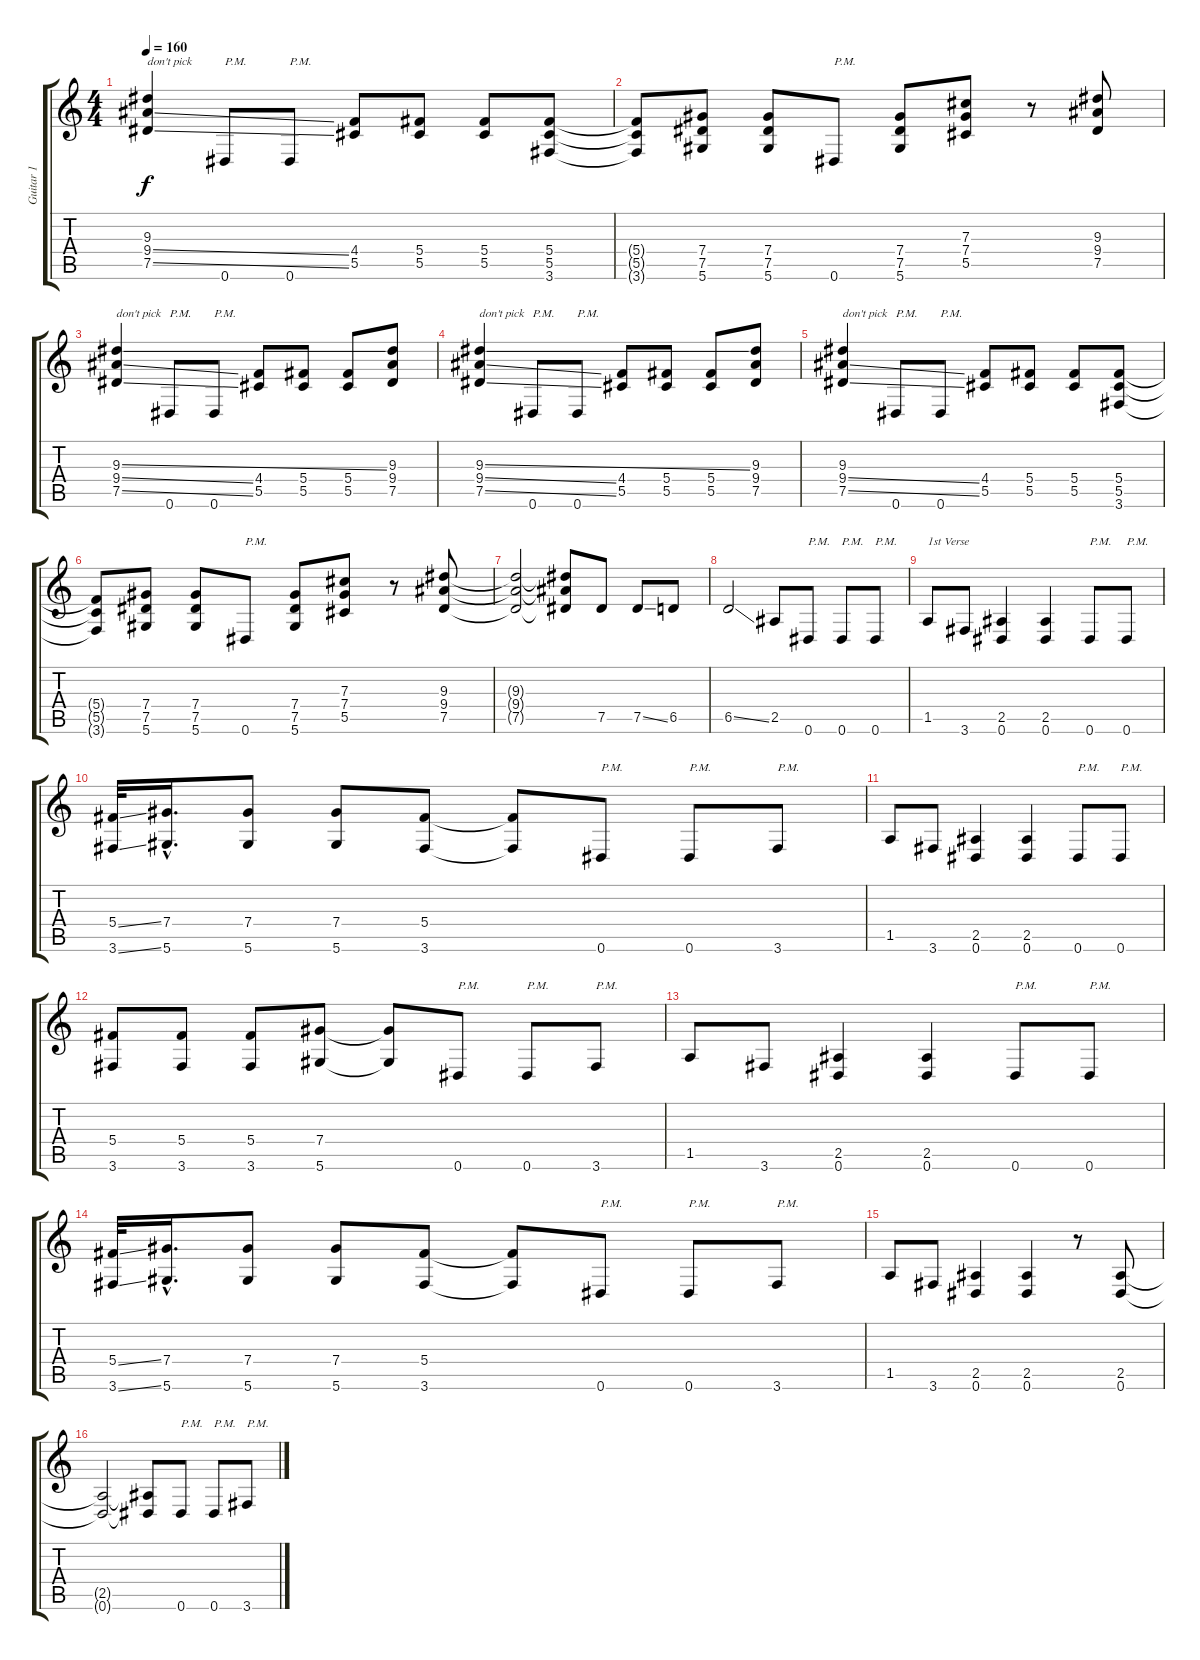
\track ("Guitar 1" "Guitar 1") {instrument distortionguitar}
\staff {score tabs}
\tuning (Eb4 Bb3 Gb3 Db3 Ab2 Eb2) {hide}
\ts (4 4)
\tempo 160
\clef g2
\ks c
(9.3 9.4{ss} 7.5{ss}).4{txt "don't pick" dy f} 0.6.8{txt "P.M."} 0.6.8{txt "P.M."} (4.4 5.5).8 (5.4 5.5).8 (5.4 5.5).8 (5.4 5.5 3.6).8 |
(5.4{t} 5.5{t} 3.6{t}).8 (7.4 7.5 5.6).8 (7.4 7.5 5.6).8 0.6.8{txt "P.M."} (7.4 7.5 5.6).8 (7.3 7.4 5.5).8 r.8 (9.3 9.4 7.5).8 |
(9.3{ss} 9.4{ss} 7.5{ss}).4{txt "don't pick"} 0.6.8{txt "P.M."} 0.6.8{txt "P.M."} (4.4 5.5).8 (5.4 5.5).8 (5.4 5.5).8 (9.3 9.4 7.5).8 |
(9.3{ss} 9.4{ss} 7.5{ss}).4{txt "don't pick"} 0.6.8{txt "P.M."} 0.6.8{txt "P.M."} (4.4 5.5).8 (5.4 5.5).8 (5.4 5.5).8 (9.3 9.4 7.5).8 |
(9.3 9.4{ss} 7.5{ss}).4{txt "don't pick"} 0.6.8{txt "P.M."} 0.6.8{txt "P.M."} (4.4 5.5).8 (5.4 5.5).8 (5.4 5.5).8 (5.4 5.5 3.6).8 |
(5.4{t} 5.5{t} 3.6{t}).8 (7.4 7.5 5.6).8 (7.4 7.5 5.6).8 0.6.8{txt "P.M."} (7.4 7.5 5.6).8 (7.3 7.4 5.5).8 r.8 (9.3 9.4 7.5).8 |
(9.3{t} 9.4{t} 7.5{t}).2 (9.3{t} 9.4{t} 7.5{t}).8 7.5.8 7.5{ss}.8 6.5.8 |
6.5{ss}.2 2.5.8 0.6.8{txt "P.M."} 0.6.8{txt "P.M."} 0.6.8{txt "P.M."} |
1.5.8{txt "1st Verse"} 3.6.8 (2.5 0.6).4 (2.5 0.6).4 0.6.8{txt "P.M."} 0.6.8{txt "P.M."} |
(5.4{ss} 3.6{ss}).32 (7.4{hac} 5.6{hac}).16{d} (7.4 5.6).8 (7.4 5.6).8 (5.4 3.6).8 (5.4{t} 3.6{t}).8 0.6.8{txt "P.M."} 0.6.8{txt "P.M."} 3.6.8{txt "P.M."} |
1.5.8 3.6.8 (2.5 0.6).4 (2.5 0.6).4 0.6.8{txt "P.M."} 0.6.8{txt "P.M."} |
(5.4 3.6).8 (5.4 3.6).8 (5.4 3.6).8 (7.4 5.6).8 (7.4{t} 5.6{t}).8 0.6.8{txt "P.M."} 0.6.8{txt "P.M."} 3.6.8{txt "P.M."} |
1.5.8 3.6.8 (2.5 0.6).4 (2.5 0.6).4 0.6.8{txt "P.M."} 0.6.8{txt "P.M."} |
(5.4{ss} 3.6{ss}).32 (7.4{hac} 5.6{hac}).16{d} (7.4 5.6).8 (7.4 5.6).8 (5.4 3.6).8 (5.4{t} 3.6{t}).8 0.6.8{txt "P.M."} 0.6.8{txt "P.M."} 3.6.8{txt "P.M."} |
1.5.8 3.6.8 (2.5 0.6).4 (2.5 0.6).4 r.8 (2.5 0.6).8 |
(2.5{t} 0.6{t}).2 (2.5{t} 0.6{t}).8 0.6.8{txt "P.M."} 0.6.8{txt "P.M."} 3.6.8{txt "P.M."}
